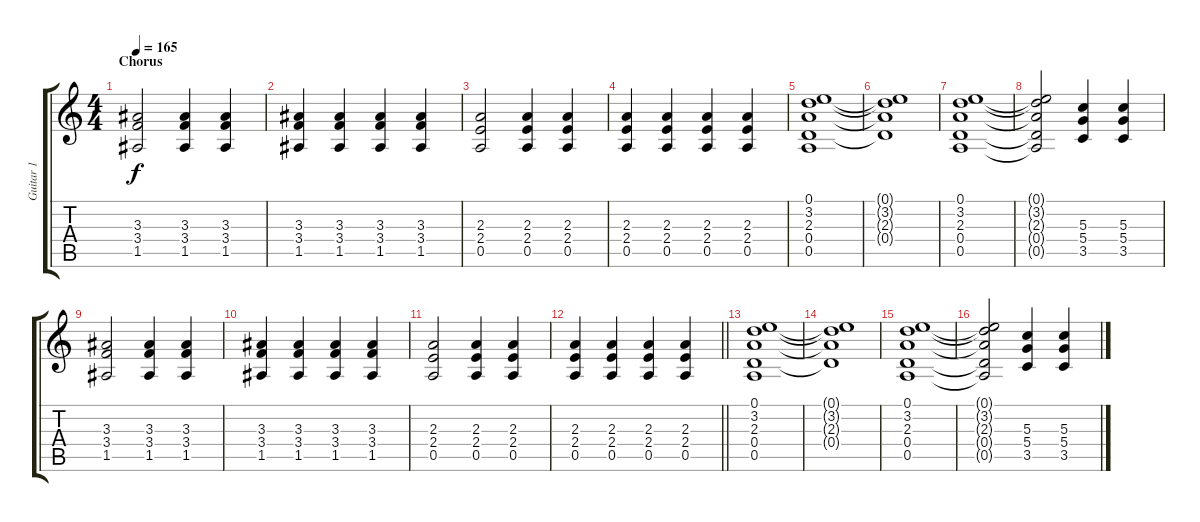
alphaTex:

\track ("Guitar 1" "Guitar 1") {instrument distortionguitar}
\staff {score tabs}
\tuning (E4 B3 G3 D3 A2 D2) {hide}
\ts (4 4)
\section ("" "Chorus")
\tempo 165
\clef g2
\ks c
(3.3 3.4 1.5).2{dy f} (3.3 3.4 1.5).4 (3.3 3.4 1.5).4 |
(3.3 3.4 1.5).4 (3.3 3.4 1.5).4 (3.3 3.4 1.5).4 (3.3 3.4 1.5).4 |
(2.3 2.4 0.5).2 (2.3 2.4 0.5).4 (2.3 2.4 0.5).4 |
(2.3 2.4 0.5).4 (2.3 2.4 0.5).4 (2.3 2.4 0.5).4 (2.3 2.4 0.5).4 |
(0.1 3.2 2.3 0.4 0.5).1 |
(0.1{t} 3.2{t} 2.3{t} 0.4{t}).1 |
(0.1 3.2 2.3 0.4 0.5).1 |
(0.1{t} 3.2{t} 2.3{t} 0.4{t} 0.5{t}).2 (5.3 5.4 3.5).4 (5.3 5.4 3.5).4 |
(3.3 3.4 1.5).2 (3.3 3.4 1.5).4 (3.3 3.4 1.5).4 |
(3.3 3.4 1.5).4 (3.3 3.4 1.5).4 (3.3 3.4 1.5).4 (3.3 3.4 1.5).4 |
(2.3 2.4 0.5).2 (2.3 2.4 0.5).4 (2.3 2.4 0.5).4 |
\barLineRight lightlight
(2.3 2.4 0.5).4 (2.3 2.4 0.5).4 (2.3 2.4 0.5).4 (2.3 2.4 0.5).4 |
(0.1 3.2 2.3 0.4 0.5).1 |
(0.1{t} 3.2{t} 2.3{t} 0.4{t}).1 |
(0.1 3.2 2.3 0.4 0.5).1 |
(0.1{t} 3.2{t} 2.3{t} 0.4{t} 0.5{t}).2 (5.3 5.4 3.5).4 (5.3 5.4 3.5).4
